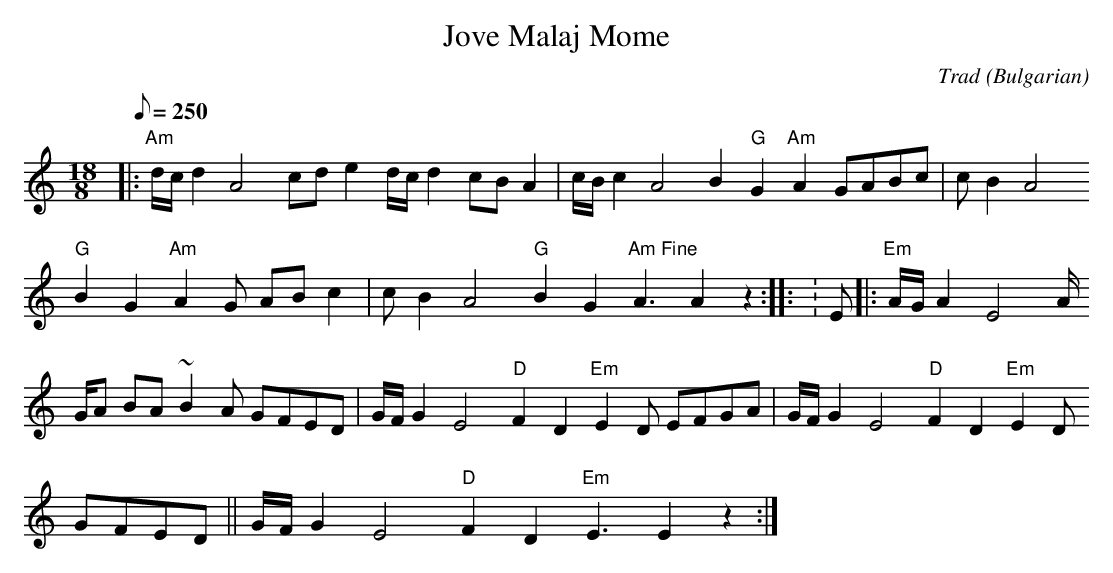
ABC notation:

X:1
T:Jove Malaj Mome
M:18/8
L:1/8
Q:250
C:Trad (Bulgarian)
K:Am
|:"Am"d/2c/2 d2A4 cde2d/2c/2d2cBA2|c/2B/2 c2A4B2"G"G2"Am"A2GABc|cB2A4"G"
B2G2"Am"A2G ABc2|cB2A4"G"B2G2"Am Fine"A3A2z2:||: K:Em |:"Em"A/2G/2A2E4A/2
G/2A BA ~B2A GFED|G/2F/2G2E4"D"F2D2"Em"E2D EFGA|G/2F/2G2E4"D"F2D2"Em"E2D
GFED||G/2F/2G2E4"D"F2D2"Em"E3E2z2:|
